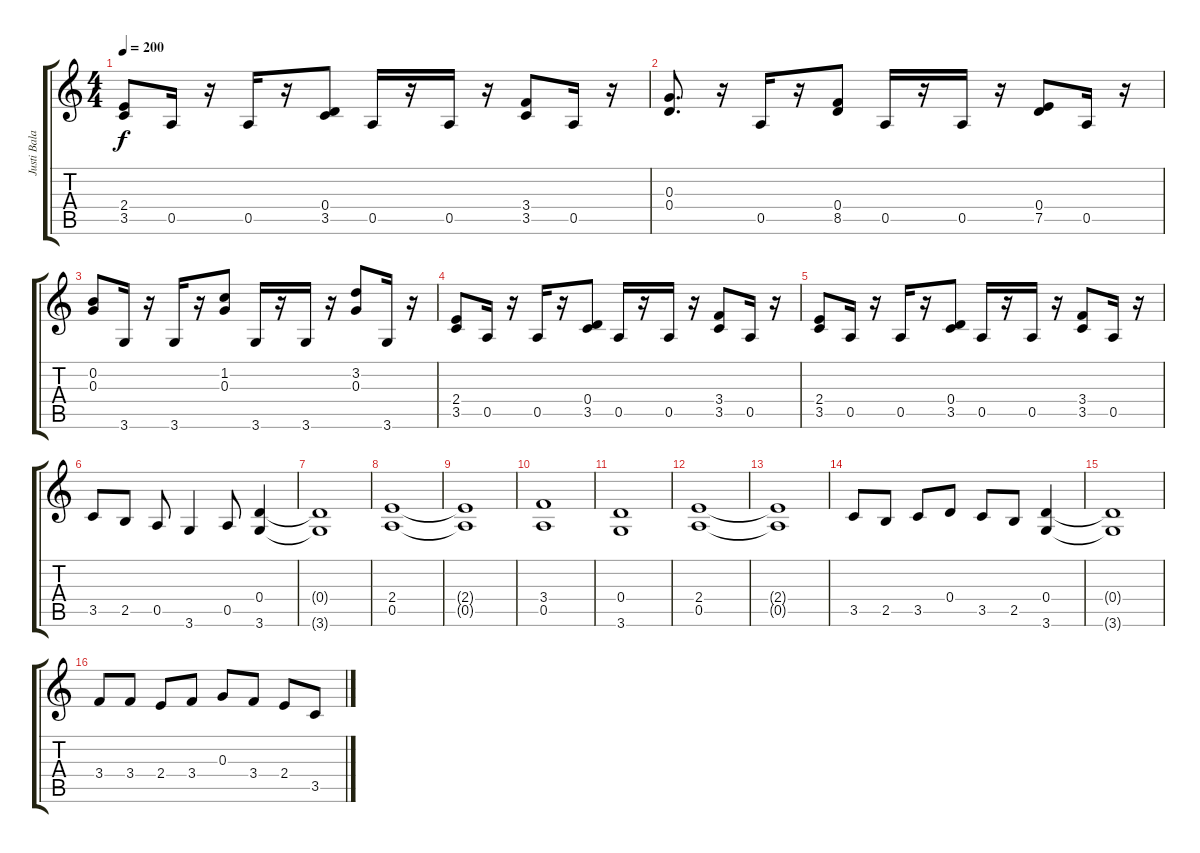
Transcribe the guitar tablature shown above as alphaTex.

\track ("Justi Bala" "Justi Bala") {instrument distortionguitar}
\staff {score tabs}
\tuning (E4 B3 G3 D3 A2 E2) {hide}
\ts (4 4)
\tempo 200
\clef g2
\ks c
(2.4 3.5).8{dy f} 0.5.16 r.16 0.5.16 r.16 (0.4 3.5).8 0.5.16 r.16 0.5.16 r.16 (3.4 3.5).8 0.5.16 r.16 |
(0.3 0.4).8{d} r.16 0.5.16 r.16 (0.4 8.5).8 0.5.16 r.16 0.5.16 r.16 (0.4 7.5).8 0.5.16 r.16 |
(0.2 0.3).8 3.6.16 r.16 3.6.16 r.16 (1.2 0.3).8 3.6.16 r.16 3.6.16 r.16 (3.2 0.3).8 3.6.16 r.16 |
(2.4 3.5).8 0.5.16 r.16 0.5.16 r.16 (0.4 3.5).8 0.5.16 r.16 0.5.16 r.16 (3.4 3.5).8 0.5.16 r.16 |
(2.4 3.5).8 0.5.16 r.16 0.5.16 r.16 (0.4 3.5).8 0.5.16 r.16 0.5.16 r.16 (3.4 3.5).8 0.5.16 r.16 |
3.5.8 2.5.8 0.5.8 3.6.4 0.5.8 (0.4 3.6).4 |
(0.4{t} 3.6{t}).1 |
(2.4 0.5).1 |
(2.4{t} 0.5{t}).1 |
(3.4 0.5).1 |
(0.4 3.6).1 |
(2.4 0.5).1 |
(2.4{t} 0.5{t}).1 |
3.5.8 2.5.8 3.5.8 0.4.8 3.5.8 2.5.8 (0.4 3.6).4 |
(0.4{t} 3.6{t}).1 |
3.4.8 3.4.8 2.4.8 3.4.8 0.3.8 3.4.8 2.4.8 3.5.8
